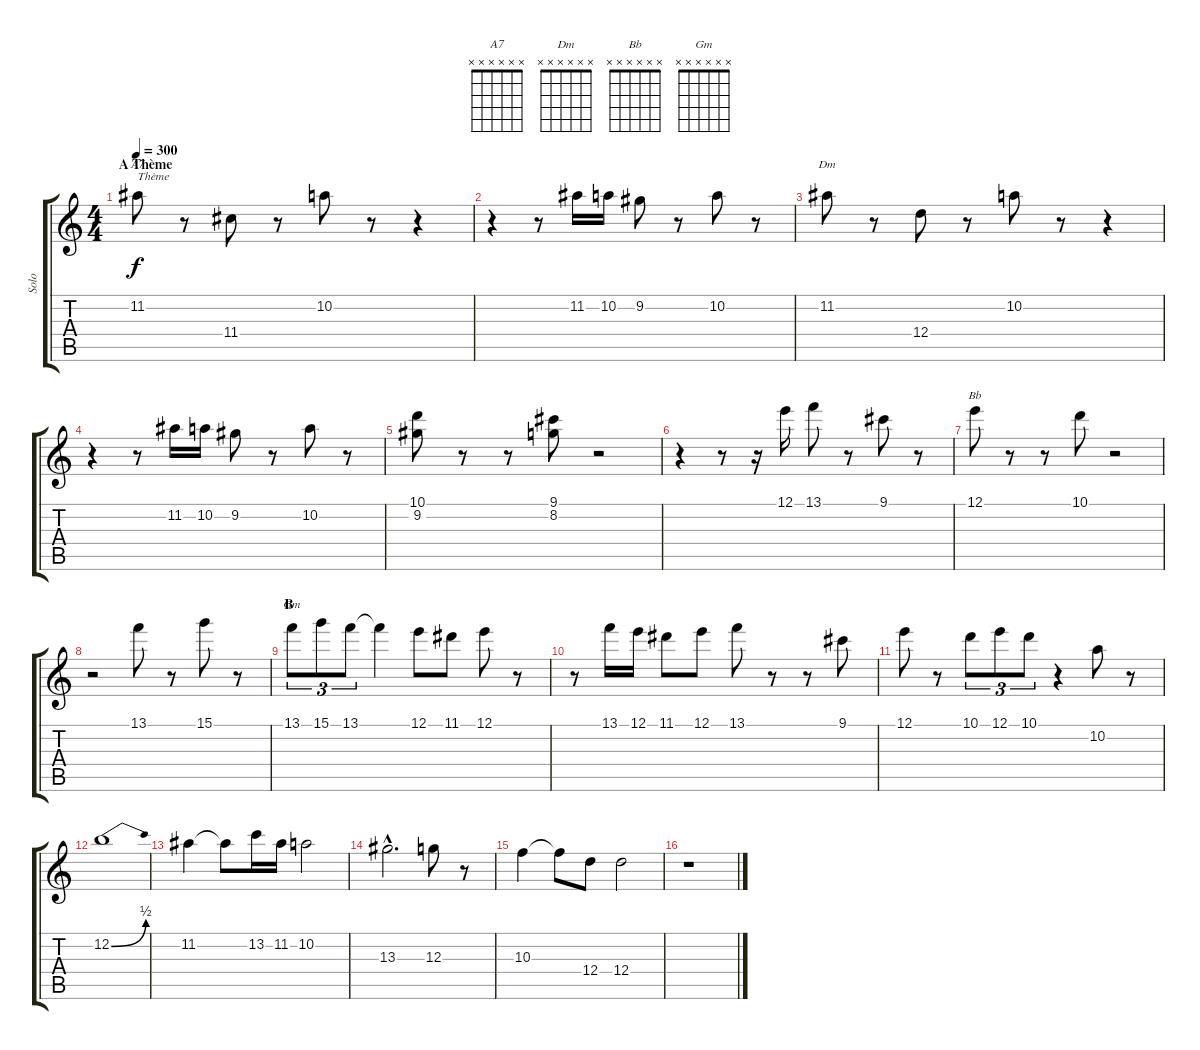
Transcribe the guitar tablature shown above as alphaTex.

\track ("Solo" "Solo") {instrument acousticguitarnylon}
\staff {score tabs}
\tuning (E4 B3 G3 D3 A2 E2) {hide}
\chord ("A7" x x x x x x) {firstfret 0}
\chord ("Dm" x x x x x x) {firstfret 0}
\chord ("Bb" x x x x x x) {firstfret 0}
\chord ("Gm" x x x x x x) {firstfret 0}
\ts (4 4)
\section ("" "A Thème")
\tempo 300
\clef g2
\ks c
11.2.8{ch "A7" txt "Thème" dy f} r.8 11.4.8 r.8 10.2.8 r.8 r.4 |
r.4 r.8 11.2.16 10.2.16 9.2.8 r.8 10.2.8 r.8 |
11.2.8{ch "Dm"} r.8 12.4.8 r.8 10.2.8 r.8 r.4 |
r.4 r.8 11.2.16 10.2.16 9.2.8 r.8 10.2.8 r.8 |
(10.1 9.2).8 r.8 r.8 (9.1 8.2).8 r.2 |
r.4 r.8 r.16 12.1.16 13.1.8 r.8 9.1.8 r.8 |
12.1.8{ch "Bb"} r.8 r.8 10.1.8 r.2 |
r.2 13.1.8 r.8 15.1.8 r.8 |
\section ("" "B")
13.1.8{tu (3 2) ch "Gm"} 15.1.8{tu (3 2)} 13.1.8{tu (3 2)} 13.1{t}.4 12.1.8 11.1.8 12.1.8 r.8 |
r.8 13.1.16 12.1.16 11.1.8 12.1.8 13.1.8 r.8 r.8 9.1.8 |
12.1.8 r.8 10.1.8{tu (3 2)} 12.1.8{tu (3 2)} 10.1.8{tu (3 2)} r.4 10.2.8 r.8 |
12.2{be (bend 0 0 60 2)}.1 |
11.2.4 11.2{t}.8 13.2.16 11.2.16 10.2.2 |
13.3{hac}.2{d} 12.3.8 r.8 |
10.3.4 10.3{t}.8 12.4.8 12.4.2 |
r.1
